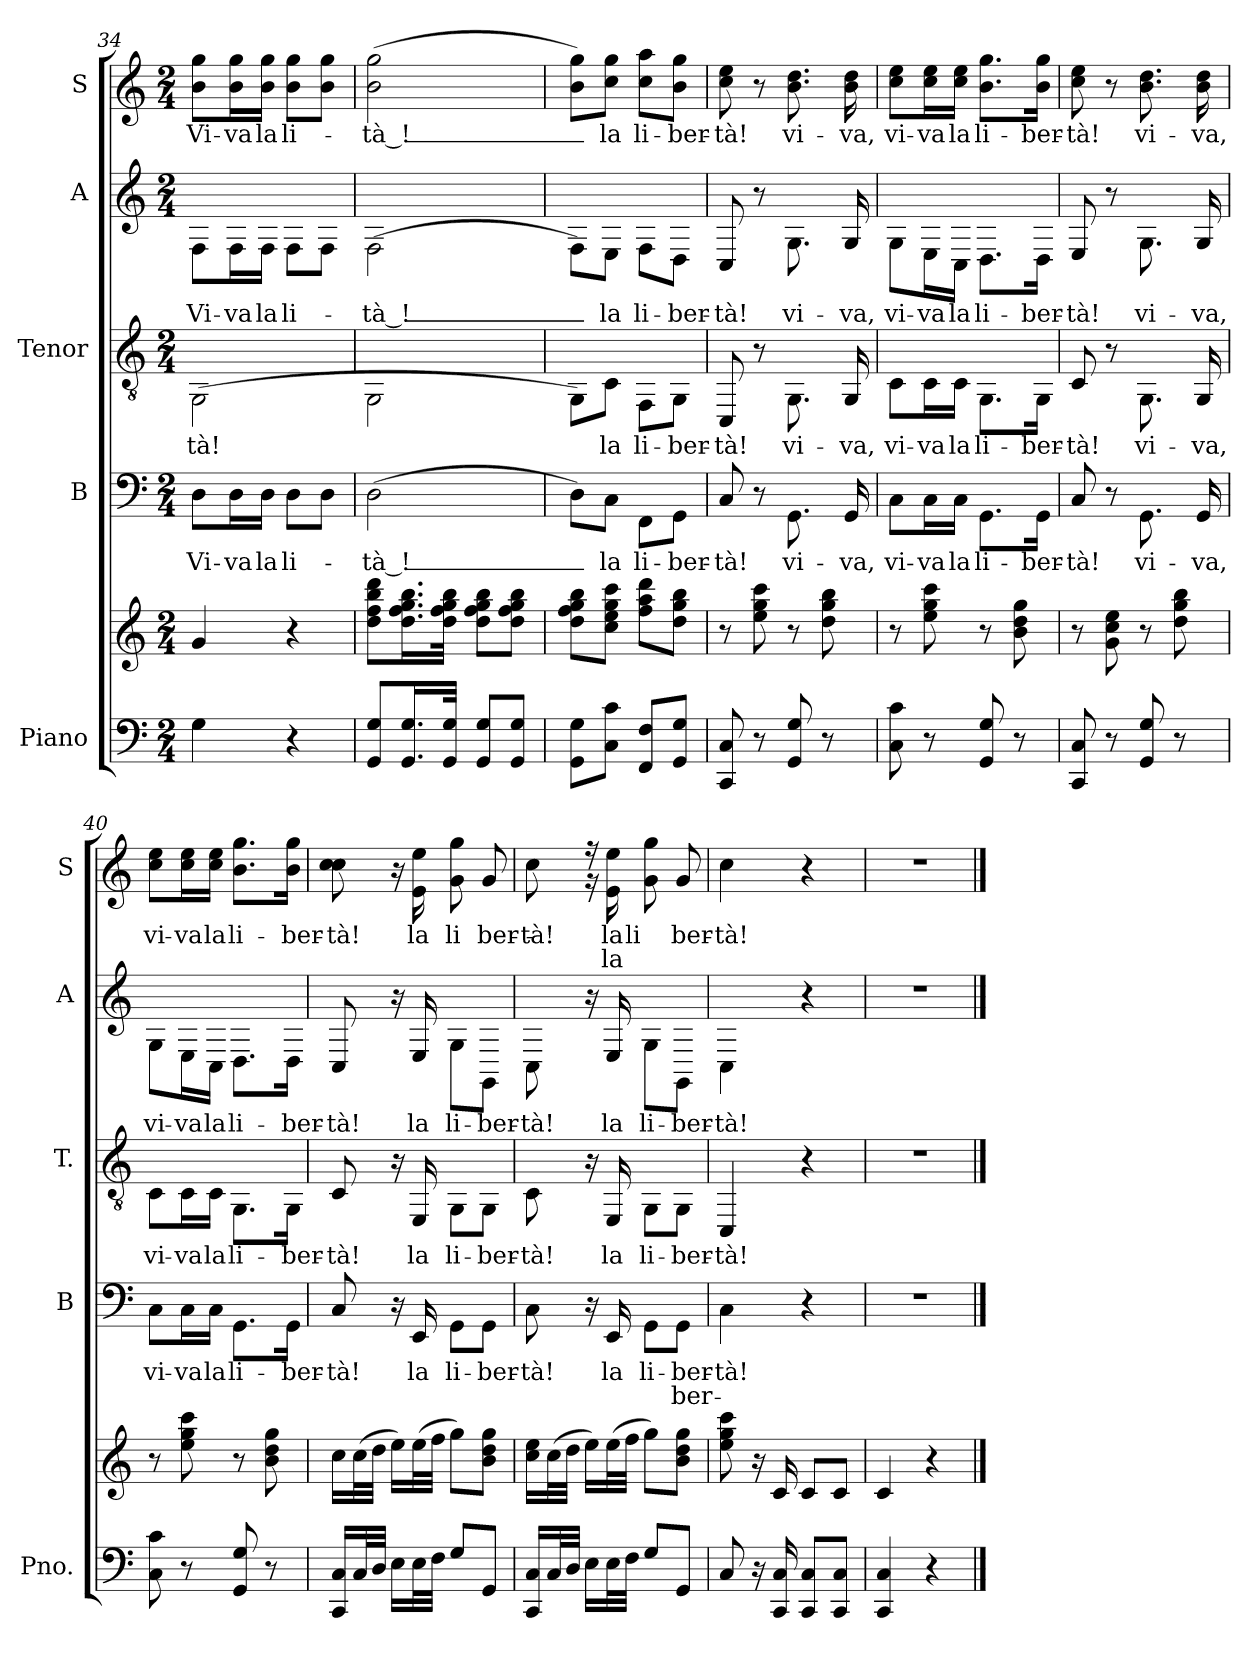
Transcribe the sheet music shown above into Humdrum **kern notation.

**kern	**kern	**kern	**text	**text	**kern	**text	**kern	**text	**kern	**text	**text
*part5	*part5	*part4	*part4	*part4	*part3	*part3	*part2	*part2	*part1	*part1	*part1
*staff6	*staff5	*staff4	*staff4	*staff4	*staff3	*staff3	*staff2	*staff2	*staff1	*staff1	*staff1
*I"Piano	*	*I"B	*	*	*I"Tenor	*	*I"A	*	*I"S	*	*
*I'Pno.	*	*I'B	*	*	*I'T.	*	*I'A	*	*I'S	*	*
*clefF4	*clefG2	*clefF4	*	*	*clefGv2	*	*clefG2	*	*clefG2	*	*
*	*	*ITrd7c12	*	*	*ITrd7c12	*	*ITrd7c12	*	*	*	*
*k[]	*k[]	*k[]	*	*	*k[]	*	*k[]	*	*k[]	*	*
*M2/4	*M2/4	*M2/4	*	*	*M2/4	*	*M2/4	*	*M2/4	*	*
=34	=34	=34	=34	=34	=34	=34	=34	=34	=34	=34	=34
!	!	!	!LO:LY:b	!	!	!LO:LY:b	!	!LO:LY:b	!	!LO:LY:b	!
4G\	4g/	8DD\L	Vi-	.	(>2GGG\	-tà!	8FF\L	Vi-	8b\ 8gg\L	Vi-	.
!	!	!	!LO:LY:b	!	!	!	!	!LO:LY:b	!	!LO:LY:b	!
.	.	16DD\L	-va	.	.	.	16FF\L	-va	16b\ 16gg\L	-va	.
!	!	!	!LO:LY:b	!	!	!	!	!LO:LY:b	!	!LO:LY:b	!
.	.	16DD\JJ	la	.	.	.	16FF\JJ	la	16b\ 16gg\JJ	la	.
!	!	!	!LO:LY:b	!	!	!	!	!LO:LY:b	!	!LO:LY:b	!
4r	4r	8DD\L	li-	.	.	.	8FF\L	li-	8b\ 8gg\L	li-	.
.	.	8DD\J	.	.	.	.	8FF\J	.	8b\ 8gg\J	.	.
=35	=35	=35	=35	=35	=35	=35	=35	=35	=35	=35	=35
!	!	!	!LO:LY:b	!	!	!	!	!LO:LY:b	!	!LO:LY:b	!
8GG/ 8G/L	8dd\ 8ff\ 8bb\ 8ddd\L	(>2DD\	-tà_!_	.	2GGG\	.	(>2FF\	-tà_!_	(>2b\ 2gg\	-tà_!_	.
16.GG/ 16.G/L	16.dd\ 16.ff\ 16.gg\ 16.bb\L	.	.	.	.	.	.	.	.	.	.
32GG/ 32G/JJk	32dd\ 32ff\ 32gg\ 32bb\JJk	.	.	.	.	.	.	.	.	.	.
8GG/ 8G/L	8dd\ 8ff\ 8gg\ 8bb\L	.	.	.	.	.	.	.	.	.	.
8GG/ 8G/J	8dd\ 8ff\ 8gg\ 8bb\J	.	.	.	.	.	.	.	.	.	.
=36	=36	=36	=36	=36	=36	=36	=36	=36	=36	=36	=36
8GG\ 8G\L	8dd\ 8ff\ 8gg\ 8bb\L	8DD\L)	.	.	8GGG\L)	.	8FF\L)	.	8b\ 8gg\L)	.	.
!	!	!	!LO:LY:b	!	!	!LO:LY:b	!	!LO:LY:b	!	!LO:LY:b	!
8C\ 8c\J	8cc\ 8ee\ 8gg\ 8ccc\J	8CC\J	la	.	8CC\J	la	8EE\J	la	8cc\ 8gg\J	la	.
!	!	!	!LO:LY:b	!	!	!LO:LY:b	!	!LO:LY:b	!	!LO:LY:b	!
8FF/ 8F/L	8ff\ 8aa\ 8ddd\L	8FFF\L	li-	.	8FFF\L	li-	8FF\L	li-	8cc\ 8aa\L	li-	.
!	!	!	!LO:LY:b	!	!	!LO:LY:b	!	!LO:LY:b	!	!LO:LY:b	!
8GG/ 8G/J	8dd\ 8gg\ 8bb\J	8GGG\J	-ber-	.	8GGG\J	-ber-	8DD\J	-ber-	8b\ 8gg\J	-ber-	.
!!LO:PB:g=z
=37	=37	=37	=37	=37	=37	=37	=37	=37	=37	=37	=37
!	!	!	!LO:LY:b	!	!	!LO:LY:b	!	!LO:LY:b	!	!LO:LY:b	!
8CC/ 8C/	8r	8CC/	-tà!	.	8CCC/	-tà!	8CC/	-tà!	8cc\ 8ee\	-tà!	.
8r	8ee\ 8gg\ 8ccc\	8r	.	.	8r	.	8r	.	8r	.	.
!	!	!	!LO:LY:b	!	!	!LO:LY:b	!	!LO:LY:b	!	!LO:LY:b	!
8GG/ 8G/	8r	8.GGG\	vi-	.	8.GGG\	vi-	8.GG\	vi-	8.b\ 8.dd\	vi-	.
8r	8dd\ 8gg\ 8bb\	.	.	.	.	.	.	.	.	.	.
!	!	!	!LO:LY:b	!	!	!LO:LY:b	!	!LO:LY:b	!	!LO:LY:b	!
.	.	16GGG/	-va,	.	16GGG/	-va,	16GG/	-va,	16b\ 16dd\	-va,	.
=38	=38	=38	=38	=38	=38	=38	=38	=38	=38	=38	=38
!	!	!	!LO:LY:b	!	!	!LO:LY:b	!	!LO:LY:b	!	!LO:LY:b	!
8C\ 8c\	8r	8CC\L	vi-	.	8CC\L	vi-	8GG\L	vi-	8cc\ 8ee\L	vi-	.
!	!	!	!LO:LY:b	!	!	!LO:LY:b	!	!LO:LY:b	!	!LO:LY:b	!
8r	8ee\ 8gg\ 8ccc\	16CC\L	-va	.	16CC\L	-va	16EE\L	-va	16cc\ 16ee\L	-va	.
!	!	!	!LO:LY:b	!	!	!LO:LY:b	!	!LO:LY:b	!	!LO:LY:b	!
.	.	16CC\JJ	la	.	16CC\JJ	la	16CC\JJ	la	16cc\ 16ee\JJ	la	.
!	!	!	!LO:LY:b	!	!	!LO:LY:b	!	!LO:LY:b	!	!LO:LY:b	!
8GG/ 8G/	8r	8.GGG\L	li-	.	8.GGG\L	li-	8.DD\L	li-	8.b\ 8.gg\L	li-	.
8r	8b\ 8dd\ 8gg\	.	.	.	.	.	.	.	.	.	.
!	!	!	!LO:LY:b	!	!	!LO:LY:b	!	!LO:LY:b	!	!LO:LY:b	!
.	.	16GGG\Jk	-ber-	.	16GGG\Jk	-ber-	16DD\Jk	-ber-	16b\ 16gg\Jk	-ber-	.
=39	=39	=39	=39	=39	=39	=39	=39	=39	=39	=39	=39
!	!	!	!LO:LY:b	!	!	!LO:LY:b	!	!LO:LY:b	!	!LO:LY:b	!
8CC/ 8C/	8r	8CC/	-tà!	.	8CC/	-tà!	8EE/	-tà!	8cc\ 8ee\	-tà!	.
8r	8g\ 8cc\ 8ee\	8r	.	.	8r	.	8r	.	8r	.	.
!	!	!	!LO:LY:b	!	!	!LO:LY:b	!	!LO:LY:b	!	!LO:LY:b	!
8GG/ 8G/	8r	8.GGG\	vi-	.	8.GGG\	vi-	8.GG\	vi-	8.b\ 8.dd\	vi-	.
8r	8dd\ 8gg\ 8bb\	.	.	.	.	.	.	.	.	.	.
!	!	!	!LO:LY:b	!	!	!LO:LY:b	!	!LO:LY:b	!	!LO:LY:b	!
.	.	16GGG/	-va,	.	16GGG/	-va,	16GG/	-va,	16b\ 16dd\	-va,	.
=40	=40	=40	=40	=40	=40	=40	=40	=40	=40	=40	=40
!	!	!	!LO:LY:b	!	!	!LO:LY:b	!	!LO:LY:b	!	!LO:LY:b	!
8C\ 8c\	8r	8CC\L	vi-	.	8CC\L	vi-	8GG\L	vi-	8cc\ 8ee\L	vi-	.
!	!	!	!LO:LY:b	!	!	!LO:LY:b	!	!LO:LY:b	!	!LO:LY:b	!
8r	8ee\ 8gg\ 8ccc\	16CC\L	-va	.	16CC\L	-va	16EE\L	-va	16cc\ 16ee\L	-va	.
!	!	!	!LO:LY:b	!	!	!LO:LY:b	!	!LO:LY:b	!	!LO:LY:b	!
.	.	16CC\JJ	la	.	16CC\JJ	la	16CC\JJ	la	16cc\ 16ee\JJ	la	.
!	!	!	!LO:LY:b	!	!	!LO:LY:b	!	!LO:LY:b	!	!LO:LY:b	!
8GG/ 8G/	8r	8.GGG\L	li-	.	8.GGG\L	li-	8.DD\L	li-	8.b\ 8.gg\L	li-	.
8r	8b\ 8dd\ 8gg\	.	.	.	.	.	.	.	.	.	.
!	!	!	!LO:LY:b	!	!	!LO:LY:b	!	!LO:LY:b	!	!LO:LY:b	!
.	.	16GGG\Jk	-ber-	.	16GGG\Jk	-ber-	16DD\Jk	-ber-	16b\ 16gg\Jk	-ber-	.
!!LO:PB:g=z
=41	=41	=41	=41	=41	=41	=41	=41	=41	=41	=41	=41
!	!	!	!LO:LY:b	!	!	!LO:LY:b	!	!LO:LY:b	!	!LO:LY:b	!
*	*	*	*	*	*	*	*	*	*^	*	*
16CC/ 16C/LL	16cc\LL	8CC/	-tà!	.	8CC/	-tà!	8CC/	-tà!	8cc\ 8cc\ 8cc\	8.ryy	-tà!	.
32C/L	(>32cc\L	.	.	.	.	.	.	.	.	.	.	.
32D/JJJ	32dd\JJJ	.	.	.	.	.	.	.	.	.	.	.
16E\LL	16ee\LL)	16r	.	.	16r	.	16r	.	16r	.	.	.
!	!	!	!LO:LY:b	!	!	!LO:LY:b	!	!LO:LY:b	!	!	!LO:LY:b	!
32E\L	(>32ee\L	16EEE/	la	.	16EEE/	la	16EE/	la	8.ryy	16e\ 16ee\	la	.
32F\JJJ	32ff\JJJ	.	.	.	.	.	.	.	.	.	.	.
!	!	!	!LO:LY:b	!	!	!LO:LY:b	!	!LO:LY:b	!	!	!LO:LY:b	!
8G/L	8gg\L)	8GGG\L	li-	.	8GGG\L	li-	8GG\L	li-	.	8g\ 8gg\	li-	.
!	!	!	!LO:LY:b	!	!	!LO:LY:b	!	!LO:LY:b	!	!	!LO:LY:b	!
8GG/J	8b\ 8dd\ 8gg\J	8GGG\J	-ber-	.	8GGG\J	-ber-	8GGG\J	-ber-	8g/	8ryy	-ber-	.
=42	=42	=42	=42	=42	=42	=42	=42	=42	=42	=42	=42	=42
!	!	!	!LO:LY:b	!	!	!LO:LY:b	!	!LO:LY:b	!	!	!LO:LY:b	!
16CC/ 16C/LL	16cc\ 16ee\LL	8CC\	-tà!	.	8CC\	-tà!	8CC\	-tà!	8cc\	8ryy	-tà!	.
32C/L	(>32cc\L	.	.	.	.	.	.	.	.	.	.	.
32D/JJJ	32dd\JJJ	.	.	.	.	.	.	.	.	.	.	.
16E\LL	16ee\LL)	16r	.	.	16r	.	16r	.	16r	16r	.	.
!	!	!	!LO:LY:b	!	!	!LO:LY:b	!	!LO:LY:b	!	!	!LO:LY:b	!LO:LY:b
32E\L	(>32ee\L	16EEE/	la	.	16EEE/	la	16EE/	la	8.ryy	16e\ 16ee\	la	la
32F\JJJ	32ff\JJJ	.	.	.	.	.	.	.	.	.	.	.
!	!	!	!LO:LY:b	!	!	!LO:LY:b	!	!LO:LY:b	!	!	!LO:LY:b	!
8G/L	8gg\L)	8GGG\L	li-	.	8GGG\L	li-	8GG\L	li-	.	8g\ 8gg\	li-	.
!	!	!	!LO:LY:b	!LO:LY:b	!	!LO:LY:b	!	!LO:LY:b	!	!	!LO:LY:b	!
8GG/J	8b\ 8dd\ 8gg\J	8GGG\J	-ber-	-ber-	8GGG\J	-ber-	8GGG\J	-ber-	8g/	8ryy	-ber-	.
=43	=43	=43	=43	=43	=43	=43	=43	=43	=43	=43	=43	=43
!	!	!	!LO:LY:b	!	!	!LO:LY:b	!	!LO:LY:b	!	!	!LO:LY:b	!
*	*	*	*	*	*	*	*	*	*v	*v	*	*
8C/	8ee\ 8gg\ 8ccc\	4CC\	-tà!	.	4CCC/	-tà!	4CC\	-tà!	4cc\	-tà!	.
16r	16r	.	.	.	.	.	.	.	.	.	.
16CC/ 16C/	16c/	.	.	.	.	.	.	.	.	.	.
8CC/ 8C/L	8c/L	4r	.	.	4r	.	4r	.	4r	.	.
8CC/ 8C/J	8c/J	.	.	.	.	.	.	.	.	.	.
=44	=44	=44	=44	=44	=44	=44	=44	=44	=44	=44	=44
4CC/ 4C/	4c/	2r	.	.	2r	.	2r	.	2r	.	.
4r	4r	.	.	.	.	.	.	.	.	.	.
==	==	==	==	==	==	==	==	==	==	==	==
*-	*-	*-	*-	*-	*-	*-	*-	*-	*-	*-	*-
